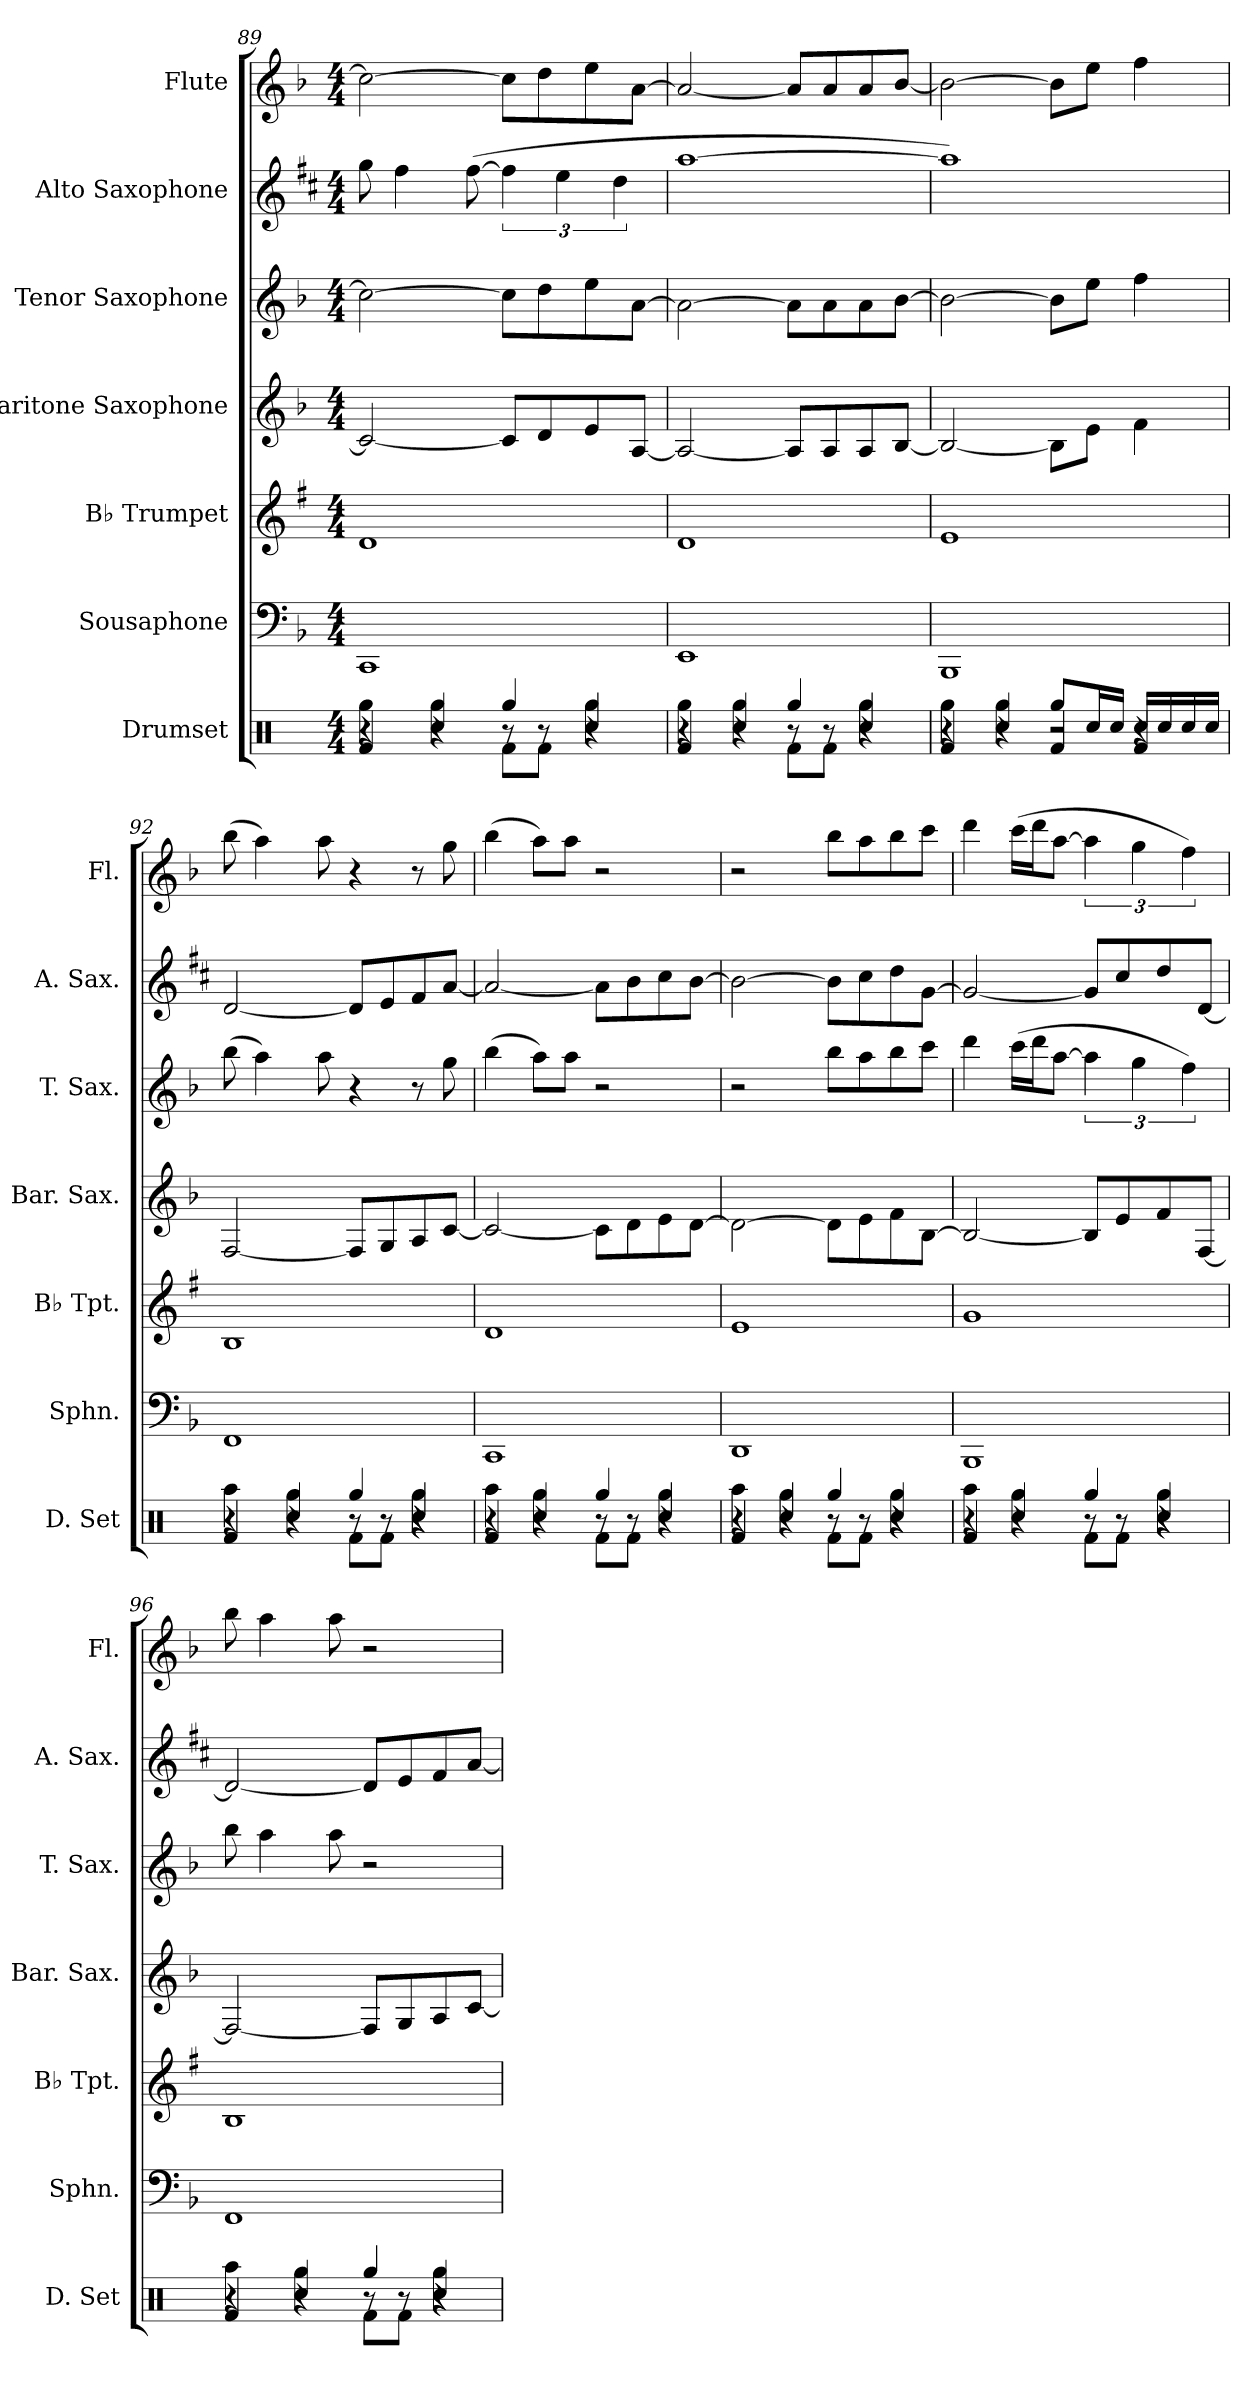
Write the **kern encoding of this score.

**kern	**kern	**kern	**kern	**kern	**kern	**kern
*part7	*part6	*part5	*part4	*part3	*part2	*part1
*staff7	*staff6	*staff5	*staff4	*staff3	*staff2	*staff1
*I"Drumset	*I"Sousaphone	*I"B♭ Trumpet	*I"Baritone Saxophone	*I"Tenor Saxophone	*I"Alto Saxophone	*I"Flute
*I'D. Set	*I'Sphn.	*I'B♭ Tpt.	*I'Bar. Sax.	*I'T. Sax.	*I'A. Sax.	*I'Fl.
*clefX	*clefF4	*clefG2	*clefG2	*clefG2	*clefG2	*clefG2
*	*	*ITrd1c2	*ITrd12c21	*ITrd8c14	*ITrd5c9	*
*k[]	*k[b-]	*k[b-]	*k[b-]	*k[b-]	*k[b-]	*k[b-]
*M4/4	*M4/4	*M4/4	*M4/4	*M4/4	*M4/4	*M4/4
=89	=89	=89	=89	=89	=89	=89
*^	*	*	*	*	*	*
*	*^	*	*	*	*	*	*
4r	4Rgg\	4Rf/	1CC	1c	2C/_	2c\_	8b-\	2cc\_
.	.	.	.	.	.	.	4a\	.
4Rcc/	4Rgg\	4r	.	.	.	.	.	.
.	.	.	.	.	.	.	(>[8a\	.
4Rgg/	8Rf\L	8r	.	.	8C/L]	8c\L]	6a\]	8cc\L]
.	8Rf\J	8r	.	.	8D/	8d\	.	8dd\
.	.	.	.	.	.	.	6g\	.
4Rcc/	4Rgg\	4r	.	.	8E/	8e\	.	8ee\
.	.	.	.	.	.	.	6f\	.
.	.	.	.	.	[8AA/J	[8A\J	.	[8a\J
=90	=90	=90	=90	=90	=90	=90	=90	=90
4r	4Rgg\	4Rf/	1EE	1c	2AA/_	2A\_	[1cc	2a/_
4Rcc/	4Rgg\	4r	.	.	.	.	.	.
4Rgg/	8Rf\L	8r	.	.	8AA/L]	8A\L]	.	8a/L]
.	8Rf\J	8r	.	.	8AA/	8A\	.	8a/
4Rcc/	4Rgg\	4r	.	.	8AA/	8A\	.	8a/
.	.	.	.	.	[8BB-/J	[8B-\J	.	[8b-/J
!!LO:PB:g=z
=91	=91	=91	=91	=91	=91	=91	=91	=91
*	*	*^	*	*	*	*	*	*
4r	4Rgg\	4Rf/	2.ryy	1BBB-	1d	2BB-/_	2B-\_	1cc])	2b-\_
4Rcc/	4Rgg\	4r	.	.	.	.	.	.	.
8Rgg/L	2r	4Rf/	.	.	.	8BB-\L]	8B-\L]	.	8b-\L]
16Rcc/L	.	.	.	.	.	8E\J	8e\J	.	8ee\J
16Rcc/JJ	.	.	.	.	.	.	.	.	.
16Rcc/LL	.	4Rf/	4r	.	.	4F\	4f\	.	4ff\
16Rcc/	.	.	.	.	.	.	.	.	.
16Rcc/	.	.	.	.	.	.	.	.	.
16Rcc/JJ	.	.	.	.	.	.	.	.	.
=92	=92	=92	=92	=92	=92	=92	=92	=92	=92
4r	4Raa\	4Rf/	2.ryy	1FF	1A	[2FF/	(>8b-\	[2F/	(>8bb-\
.	.	.	.	.	.	.	4a\)	.	4aa\)
4Rcc/	4Rgg\	4r	.	.	.	.	.	.	.
.	.	.	.	.	.	.	8a\	.	8aa\
4Rgg/	8Rf\L	8r	.	.	.	8FF/L]	4r	8F/L]	4r
.	8Rf\J	8r	.	.	.	8GG/	.	8G/	.
4Rcc/	4Rgg\	4r	4r	.	.	8AA/	8r	8A/	8r
.	.	.	.	.	.	[8C/J	8g\	[8c/J	8gg\
*	*	*v	*v	*	*	*	*	*	*
=93	=93	=93	=93	=93	=93	=93	=93	=93
4r	4Raa\	4Rf/	1CC	1c	2C/_	(>4b-\	2c/_	(>4bb-\
4Rcc/	4Rgg\	4r	.	.	.	8a\L)	.	8aa\L)
.	.	.	.	.	.	8a\J	.	8aa\J
4Rgg/	8Rf\L	8r	.	.	8C\L]	2r	8c\L]	2r
.	8Rf\J	8r	.	.	8D\	.	8d\	.
4Rcc/	4Rgg\	4r	.	.	8E\	.	8e\	.
.	.	.	.	.	[8D\J	.	[8d\J	.
=94	=94	=94	=94	=94	=94	=94	=94	=94
*	*	*^	*	*	*	*	*	*
4r	4Raa\	4Rf/	2.ryy	1DD	1d	2D\_	2r	2d\_	2r
4Rcc/	4Rgg\	4r	.	.	.	.	.	.	.
4Rgg/	8Rf\L	8r	.	.	.	8D\L]	8b-\L	8d\L]	8bb-\L
.	8Rf\J	8r	.	.	.	8E\	8a\	8e\	8aa\
4Rcc/	4Rgg\	4r	4r	.	.	8F\	8b-\	8f\	8bb-\
.	.	.	.	.	.	[8BB-\J	8cc\J	[8B-\J	8ccc\J
!!LO:PB:g=z
=95	=95	=95	=95	=95	=95	=95	=95	=95	=95
4r	4Raa\	4Rf/	2.ryy	1BBB-	1f	2BB-/_	4dd\	2B-/_	4ddd\
4Rcc/	4Rgg\	4r	.	.	.	.	(>16cc\LL	.	(>16ccc\LL
.	.	.	.	.	.	.	16dd\J	.	16ddd\J
.	.	.	.	.	.	.	[8a\J	.	[8aa\J
4Rgg/	8Rf\L	8r	.	.	.	8BB-/L]	6a\]	8B-/L]	6aa\]
.	8Rf\J	8r	.	.	.	8E/	.	8e/	.
.	.	.	.	.	.	.	6g\	.	6gg\
4Rcc/	4Rgg\	4r	4r	.	.	8F/	.	8f/	.
.	.	.	.	.	.	.	6f\)	.	6ff\)
.	.	.	.	.	.	[8FF/J	.	[8F/J	.
=96	=96	=96	=96	=96	=96	=96	=96	=96	=96
4r	4Raa\	4Rf/	2.ryy	1FF	1A	2FF/_	8b-\	2F/_	8bb-\
.	.	.	.	.	.	.	4a\	.	4aa\
4Rcc/	4Rgg\	4r	.	.	.	.	.	.	.
.	.	.	.	.	.	.	8a\	.	8aa\
4Rgg/	8Rf\L	8r	.	.	.	8FF/L]	2r	8F/L]	2r
.	8Rf\J	8r	.	.	.	8GG/	.	8G/	.
4Rcc/	4Rgg\	4r	4r	.	.	8AA/	.	8A/	.
.	.	.	.	.	.	[8C/J	.	[8c/J	.
*v	*v	*v	*v	*	*	*	*	*	*
=	=	=	=	=	=	=
*-	*-	*-	*-	*-	*-	*-
